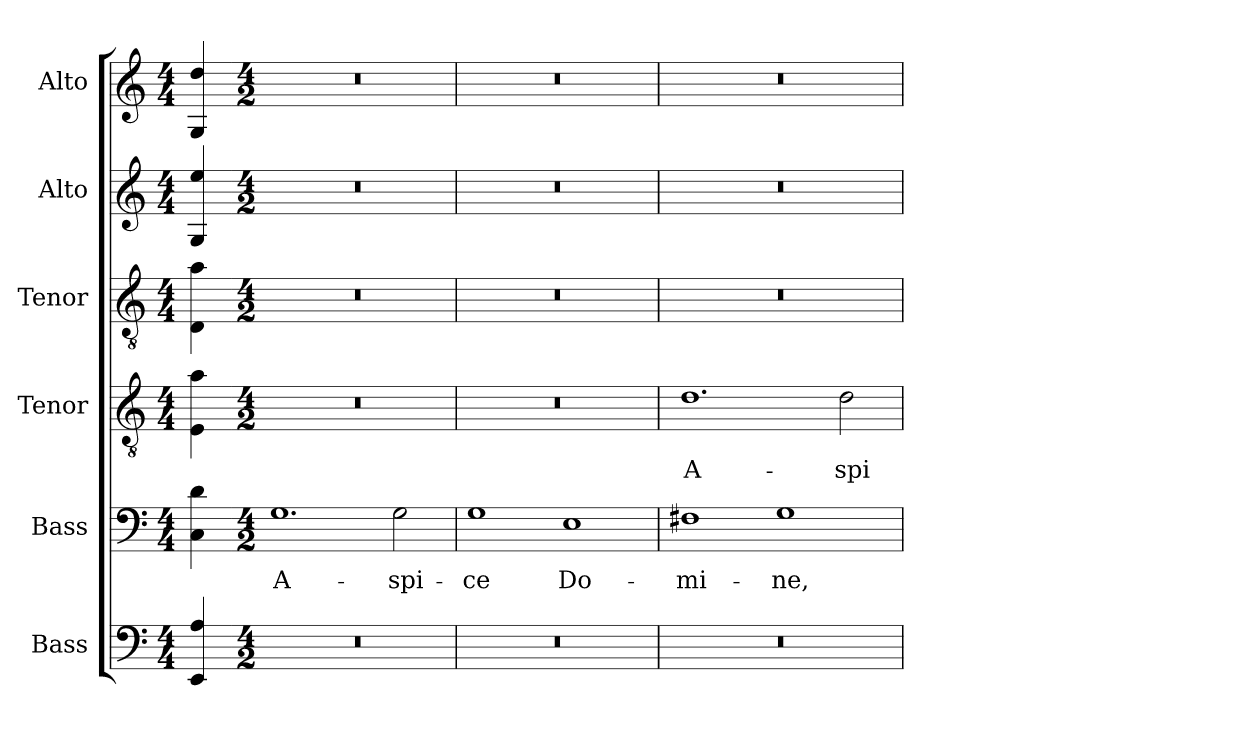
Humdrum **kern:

**kern	**kern	**text	**kern	**text	**kern	**kern	**kern
*part6	*part5	*part5	*part4	*part4	*part3	*part2	*part1
*staff6	*staff5	*staff5	*staff4	*staff4	*staff3	*staff2	*staff1
*I"Bass	*I"Bass	*	*I"Tenor	*	*I"Tenor	*I"Alto	*I"Alto
*I'B.	*I'B.	*	*I'T.	*	*I'T.	*	*I'A.
!!LO:PB:g=z
*clefF4	*clefF4	*	*clefGv2	*	*clefGv2	*clefG2	*clefG2
*	*	*	*ITrd7c12	*	*ITrd7c12	*	*
*k[]	*k[]	*	*k[]	*	*k[]	*k[]	*k[]
*C:	*C:	*	*C:	*	*C:	*C:	*C:
*M4/4	*M4/4	*	*M4/4	*	*M4/4	*M4/4	*M4/4
=	=	=	=	=	=	=	=
4EEi/ 4Ai	4Ci\ 4di	.	4EEi\ 4Ai	.	4DDi\ 4Ai	4Gi/ 4eei	4Gi/ 4ddi
=1-	=1-	=1-	=1-	=1-	=1-	=1-	=1-
*M4/2	*M4/2	*	*M4/2	*	*M4/2	*M4/2	*M4/2
!LO:N:vis=1	!	!	!	!	!	!	!
!	!	!LO:LY:b:color=#000000	!LO:N:vis=1	!	!LO:N:vis=1	!LO:N:vis=1	!LO:N:vis=1
0r	1.Gi	A-	0r	.	0r	0r	0r
!	!	!LO:LY:b:color=#000000	!	!	!	!	!
.	2Gi\	-spi-	.	.	.	.	.
=2	=2	=2	=2	=2	=2	=2	=2
!LO:N:vis=1	!	!	!	!	!	!	!
!	!	!LO:LY:b:color=#000000	!LO:N:vis=1	!	!LO:N:vis=1	!LO:N:vis=1	!LO:N:vis=1
0r	1Gi	-ce	0r	.	0r	0r	0r
!	!	!LO:LY:b:color=#000000	!	!	!	!	!
.	1Ei	Do-	.	.	.	.	.
=3	=3	=3	=3	=3	=3	=3	=3
!LO:N:vis=1	!	!	!	!	!	!	!
!	!	!LO:LY:b:color=#000000	!	!	!	!	!
!	!	!	!	!LO:LY:b:color=#000000	!LO:N:vis=1	!LO:N:vis=1	!LO:N:vis=1
0r	1F#Xi	-mi-	1.Di	A-	0r	0r	0r
!	!	!LO:LY:b:color=#000000	!	!	!	!	!
.	1Gi	-ne,	.	.	.	.	.
!	!	!	!	!LO:LY:b:color=#000000	!	!	!
.	.	.	2Di\	-spi-	.	.	.
=	=	=	=	=	=	=	=
*-	*-	*-	*-	*-	*-	*-	*-
